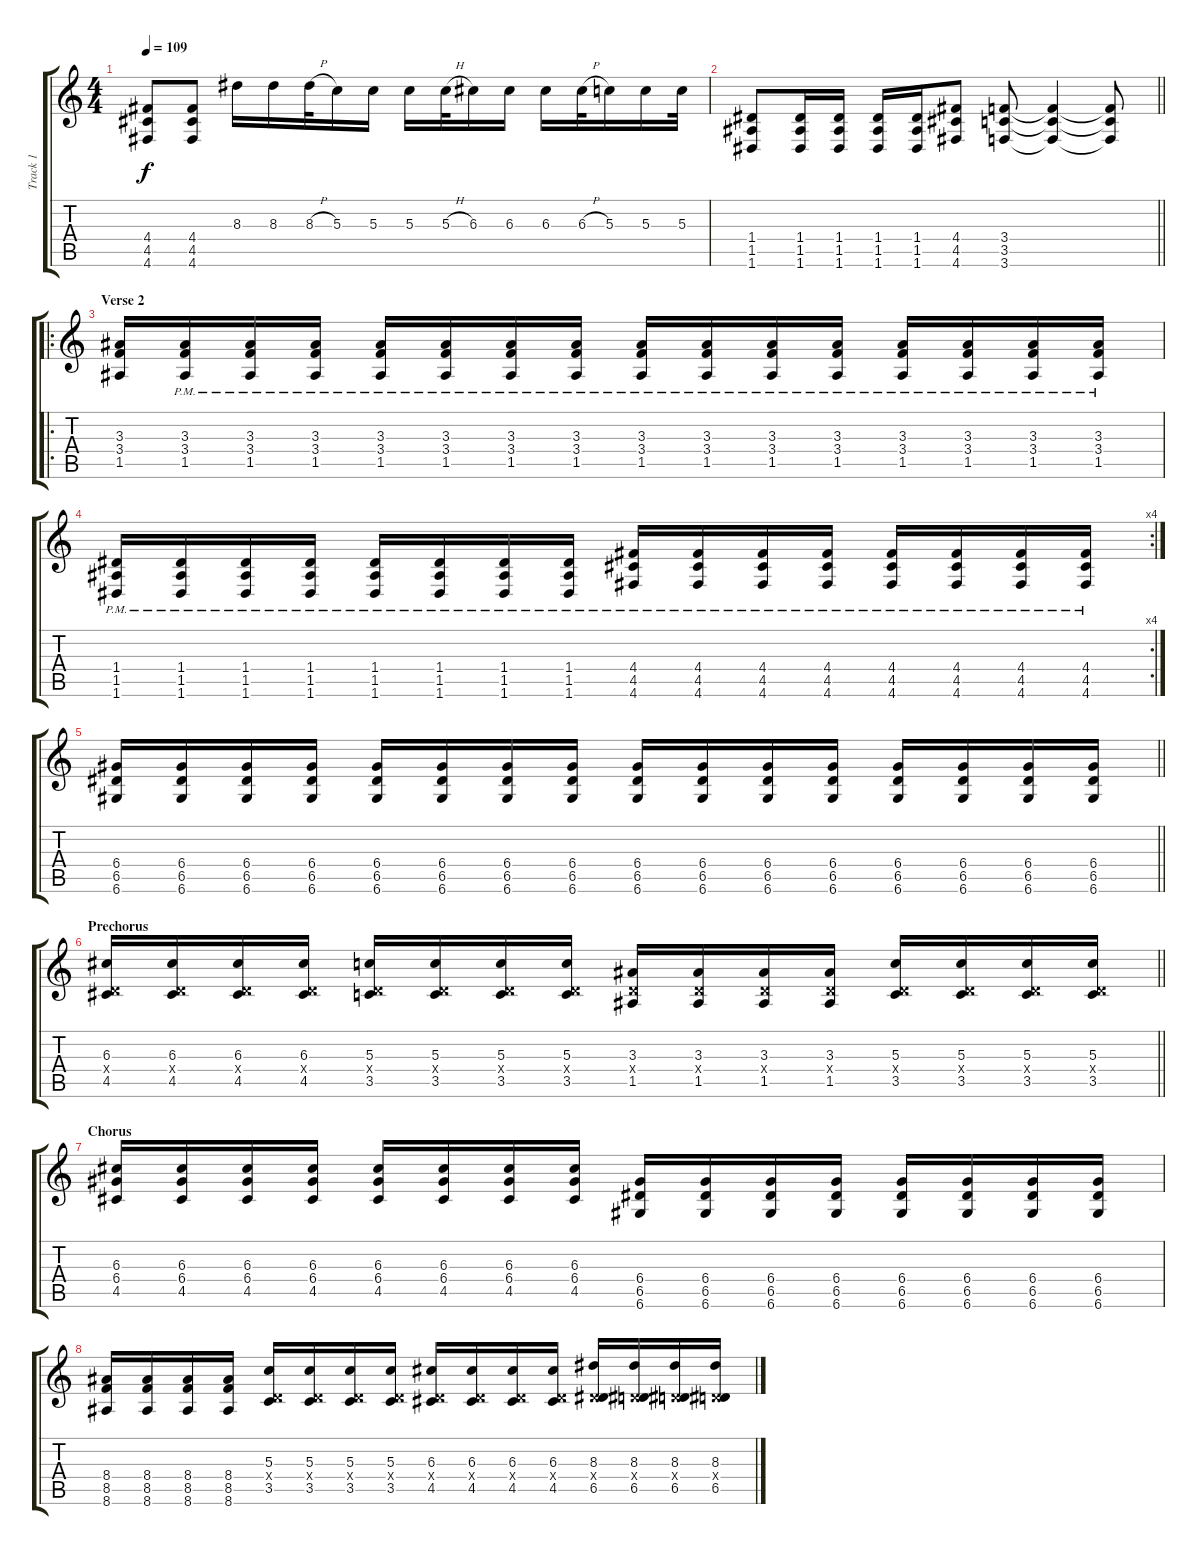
\track ("Track 1" "Track 1") {instrument overdrivenguitar}
\staff {score tabs}
\tuning (E4 B3 G3 D3 A2 D2) {hide}
\ts (4 4)
\tempo 109
\clef g2
\ks c
(4.4 4.5 4.6).8{dy f} (4.4 4.5 4.6).8 8.3.16 8.3.16 8.3{h}.32 5.3.16 5.3.16 5.3.16 5.3{h}.32 6.3.16 6.3.16 6.3.16 6.3{h}.32 5.3.16 5.3.16 5.3.32 |
\barLineRight lightlight
(1.4 1.5 1.6).8 (1.4 1.5 1.6).16 (1.4 1.5 1.6).16 (1.4 1.5 1.6).16 (1.4 1.5 1.6).16 (4.4 4.5 4.6).8 (3.4 3.5 3.6).8 (3.4{t} 3.5{t} 3.6{t}).4 (3.4{t} 3.5{t} 3.6{t}).8 |
\ro
\section ("" "Verse 2")
(3.3 3.4 1.5).16 (3.3{pm} 3.4{pm} 1.5{pm}).16 (3.3{pm} 3.4{pm} 1.5{pm}).16 (3.3{pm} 3.4{pm} 1.5{pm}).16 (3.3{pm} 3.4{pm} 1.5{pm}).16 (3.3{pm} 3.4{pm} 1.5{pm}).16 (3.3{pm} 3.4{pm} 1.5{pm}).16 (3.3{pm} 3.4{pm} 1.5{pm}).16 (3.3{pm} 3.4{pm} 1.5{pm}).16 (3.3{pm} 3.4{pm} 1.5{pm}).16 (3.3{pm} 3.4{pm} 1.5{pm}).16 (3.3{pm} 3.4{pm} 1.5{pm}).16 (3.3{pm} 3.4{pm} 1.5{pm}).16 (3.3{pm} 3.4{pm} 1.5{pm}).16 (3.3{pm} 3.4{pm} 1.5{pm}).16 (3.3{pm} 3.4{pm} 1.5{pm}).16 |
\rc 4
(1.4{pm} 1.5{pm} 1.6{pm}).16 (1.4{pm} 1.5{pm} 1.6{pm}).16 (1.4{pm} 1.5{pm} 1.6{pm}).16 (1.4{pm} 1.5{pm} 1.6{pm}).16 (1.4{pm} 1.5{pm} 1.6{pm}).16 (1.4{pm} 1.5{pm} 1.6{pm}).16 (1.4{pm} 1.5{pm} 1.6{pm}).16 (1.4{pm} 1.5{pm} 1.6{pm}).16 (4.4{pm} 4.5{pm} 4.6{pm}).16 (4.4{pm} 4.5{pm} 4.6{pm}).16 (4.4{pm} 4.5{pm} 4.6{pm}).16 (4.4{pm} 4.5{pm} 4.6{pm}).16 (4.4{pm} 4.5{pm} 4.6{pm}).16 (4.4{pm} 4.5{pm} 4.6{pm}).16 (4.4{pm} 4.5{pm} 4.6{pm}).16 (4.4{pm} 4.5{pm} 4.6{pm}).16 |
\barLineRight lightlight
(6.4 6.5 6.6).16 (6.4 6.5 6.6).16 (6.4 6.5 6.6).16 (6.4 6.5 6.6).16 (6.4 6.5 6.6).16 (6.4 6.5 6.6).16 (6.4 6.5 6.6).16 (6.4 6.5 6.6).16 (6.4 6.5 6.6).16 (6.4 6.5 6.6).16 (6.4 6.5 6.6).16 (6.4 6.5 6.6).16 (6.4 6.5 6.6).16 (6.4 6.5 6.6).16 (6.4 6.5 6.6).16 (6.4 6.5 6.6).16 |
\section ("" "Prechorus")
\barLineRight lightlight
(6.3 0.4{x} 4.5).16 (6.3 0.4{x} 4.5).16 (6.3 0.4{x} 4.5).16 (6.3 0.4{x} 4.5).16 (5.3 0.4{x} 3.5).16 (5.3 0.4{x} 3.5).16 (5.3 0.4{x} 3.5).16 (5.3 0.4{x} 3.5).16 (3.3 0.4{x} 1.5).16 (3.3 0.4{x} 1.5).16 (3.3 0.4{x} 1.5).16 (3.3 0.4{x} 1.5).16 (5.3 0.4{x} 3.5).16 (5.3 0.4{x} 3.5).16 (5.3 0.4{x} 3.5).16 (5.3 0.4{x} 3.5).16 |
\section ("" "Chorus")
(6.3 6.4 4.5).16 (6.3 6.4 4.5).16 (6.3 6.4 4.5).16 (6.3 6.4 4.5).16 (6.3 6.4 4.5).16 (6.3 6.4 4.5).16 (6.3 6.4 4.5).16 (6.3 6.4 4.5).16 (6.4 6.5 6.6).16 (6.4 6.5 6.6).16 (6.4 6.5 6.6).16 (6.4 6.5 6.6).16 (6.4 6.5 6.6).16 (6.4 6.5 6.6).16 (6.4 6.5 6.6).16 (6.4 6.5 6.6).16 |
(8.4 8.5 8.6).16 (8.4 8.5 8.6).16 (8.4 8.5 8.6).16 (8.4 8.5 8.6).16 (5.3 0.4{x} 3.5).16 (5.3 0.4{x} 3.5).16 (5.3 0.4{x} 3.5).16 (5.3 0.4{x} 3.5).16 (6.3 0.4{x} 4.5).16 (6.3 0.4{x} 4.5).16 (6.3 0.4{x} 4.5).16 (6.3 0.4{x} 4.5).16 (8.3 0.4{x} 6.5).16 (8.3 0.4{x} 6.5).16 (8.3 0.4{x} 6.5).16 (8.3 0.4{x} 6.5).16
